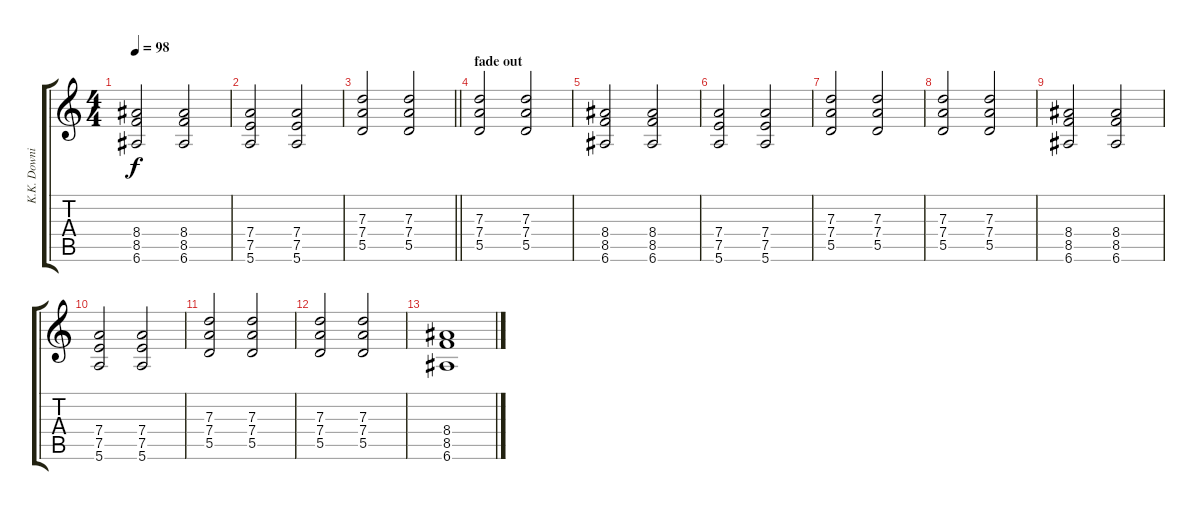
\track ("K.K. Downing" "K.K. Downi") {instrument distortionguitar}
\staff {score tabs}
\tuning (E4 B3 G3 D3 A2 E2) {hide}
\ts (4 4)
\tempo 98
\clef g2
\ks c
(8.4 8.5 6.6).2{dy f} (8.4 8.5 6.6).2 |
(7.4 7.5 5.6).2 (7.4 7.5 5.6).2 |
\barLineRight lightlight
(7.3 7.4 5.5).2 (7.3 7.4 5.5).2 |
\section ("" "fade out")
(7.3 7.4 5.5).2 (7.3 7.4 5.5).2 |
(8.4 8.5 6.6).2 (8.4 8.5 6.6).2 |
(7.4 7.5 5.6).2 (7.4 7.5 5.6).2 |
(7.3 7.4 5.5).2 (7.3 7.4 5.5).2 |
(7.3 7.4 5.5).2{volume 0} (7.3 7.4 5.5).2 |
(8.4 8.5 6.6).2 (8.4 8.5 6.6).2 |
(7.4 7.5 5.6).2 (7.4 7.5 5.6).2 |
(7.3 7.4 5.5).2 (7.3 7.4 5.5).2 |
(7.3 7.4 5.5).2 (7.3 7.4 5.5).2 |
(8.4 8.5 6.6).1
